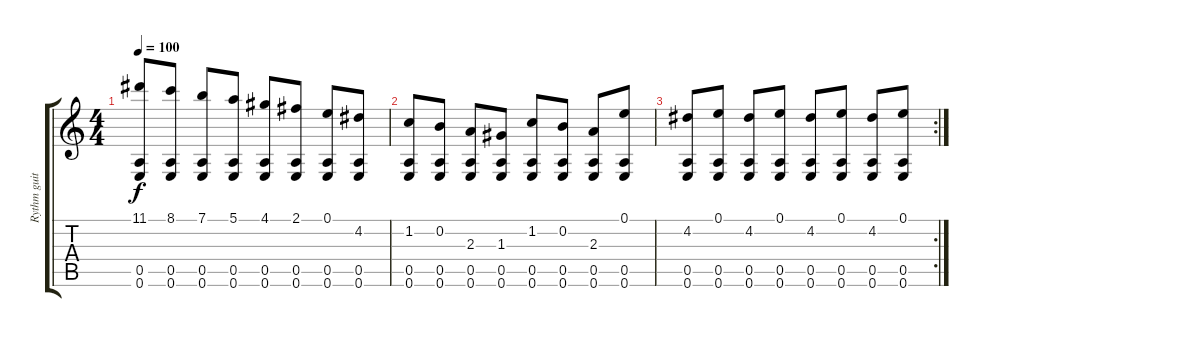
\track ("Rythm guitar" "Rythm guit") {instrument acousticguitarnylon}
\staff {score tabs}
\tuning (E4 B3 G3 D3 A2 E2) {hide}
\ts (4 4)
\tempo 100
\clef g2
\ks c
(11.1 0.5 0.6).8{dy f} (8.1 0.5 0.6).8 (7.1 0.5 0.6).8 (5.1 0.5 0.6).8 (4.1 0.5 0.6).8 (2.1 0.5 0.6).8 (0.1 0.5 0.6).8 (4.2 0.5 0.6).8 |
(1.2 0.5 0.6).8 (0.2 0.5 0.6).8 (2.3 0.5 0.6).8 (1.3 0.5 0.6).8 (1.2 0.5 0.6).8 (0.2 0.5 0.6).8 (2.3 0.5 0.6).8 (0.1 0.5 0.6).8 |
\rc 2
(4.2 0.5 0.6).8 (0.1 0.5 0.6).8 (4.2 0.5 0.6).8 (0.1 0.5 0.6).8 (4.2 0.5 0.6).8 (0.1 0.5 0.6).8 (4.2 0.5 0.6).8 (0.1 0.5 0.6).8
